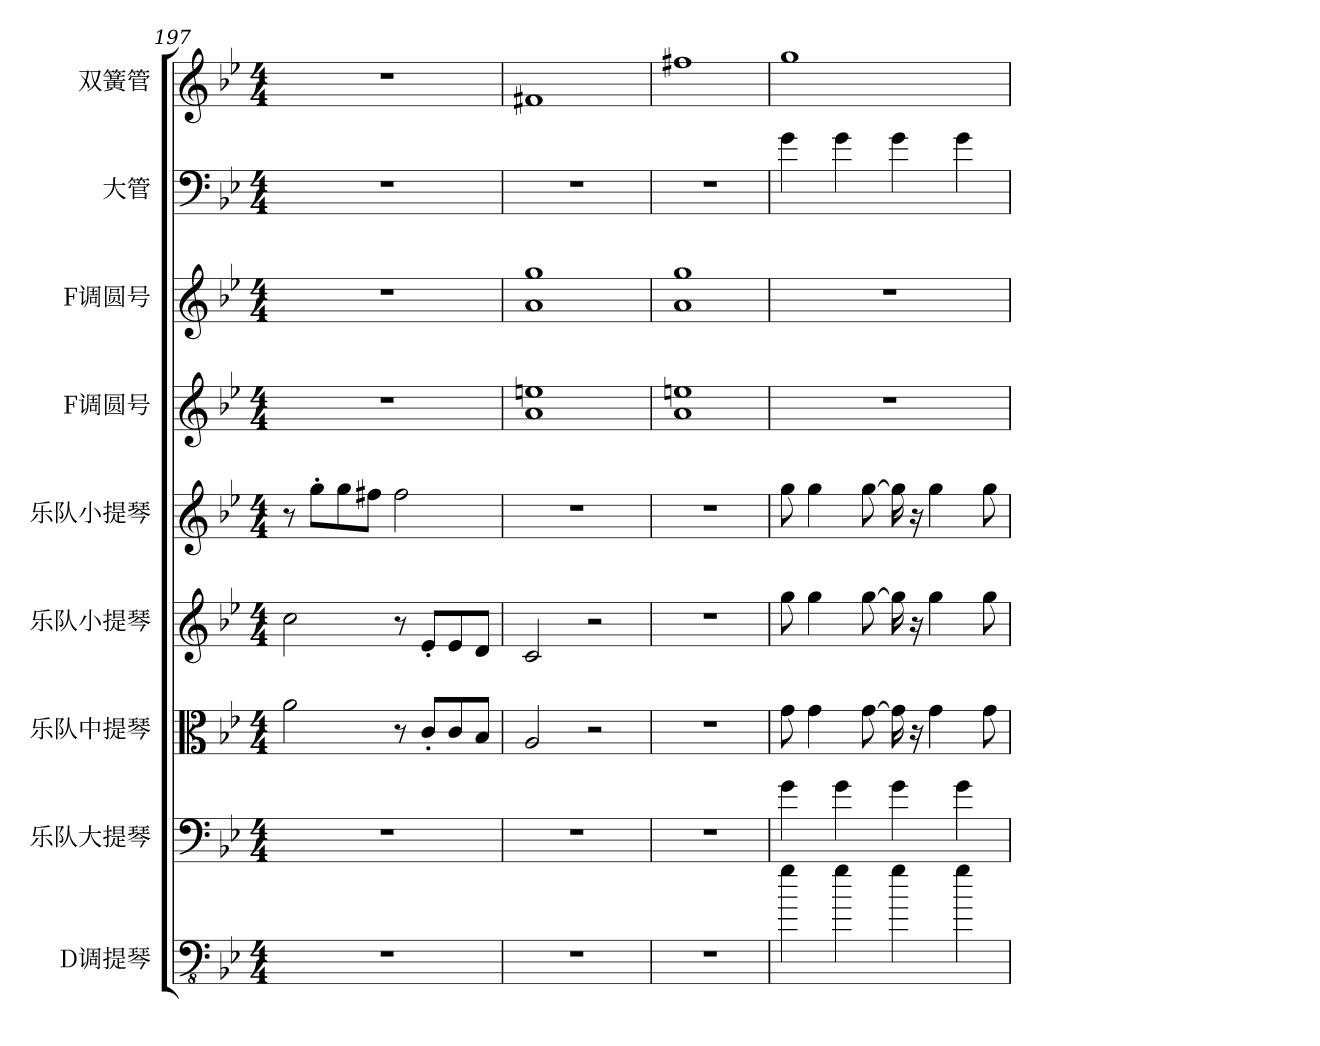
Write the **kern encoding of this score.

**kern	**kern	**kern	**kern	**kern	**kern	**kern	**kern	**kern
*part9	*part8	*part7	*part6	*part5	*part4	*part3	*part2	*part1
*staff9	*staff8	*staff7	*staff6	*staff5	*staff4	*staff3	*staff2	*staff1
*I"D调提琴	*I"乐队大提琴	*I"乐队中提琴	*I"乐队小提琴	*I"乐队小提琴	*I"F调圆号	*I"F调圆号	*I"大管	*I"双簧管
*clefFv4	*clefF4	*clefC3	*clefG2	*clefG2	*clefG2	*clefG2	*clefF4	*clefG2
*ITrd7c12	*	*	*	*	*ITrd4c7	*ITrd4c7	*	*
*k[b-e-]	*k[b-e-]	*k[b-e-]	*k[b-e-]	*k[b-e-]	*k[b-e-a-]	*k[b-e-a-]	*k[b-e-]	*k[b-e-]
*M4/4	*M4/4	*M4/4	*M4/4	*M4/4	*M4/4	*M4/4	*M4/4	*M4/4
*MM148	*MM148	*MM148	*MM148	*MM148	*MM148	*MM148	*MM148	*MM148
=197	=197	=197	=197	=197	=197	=197	=197	=197
1r	1r	2a\	2cc\	8r	1r	1r	1r	1r
.	.	.	.	8gg'\L	.	.	.	.
.	.	.	.	8gg\	.	.	.	.
.	.	.	.	8ff#X\J	.	.	.	.
.	.	8r	8r	2ff#\	.	.	.	.
.	.	8c'/L	8e-'/L	.	.	.	.	.
.	.	8c/	8e-/	.	.	.	.	.
.	.	8B-/J	8d/J	.	.	.	.	.
=198	=198	=198	=198	=198	=198	=198	=198	=198
*	*	*	*	*	*	*	*	*MM143
1r	1r	2A/	2c/	1r	1d 1an	1d 1cc	1r	1f#X
.	.	2r	2r	.	.	.	.	.
=199	=199	=199	=199	=199	=199	=199	=199	=199
*	*	*	*	*	*	*	*	*MM140
1r	1r	1r	1r	1r	1d 1an	1d 1cc	1r	1ff#X
=200	=200	=200	=200	=200	=200	=200	=200	=200
*	*	*	*	*	*	*	*	*MM152
4G\	4g\	8g\	8gg\	8gg\	1r	1r	4g\	1gg
.	.	4g\	4gg\	4gg\	.	.	.	.
4G\	4g\	.	.	.	.	.	4g\	.
.	.	[8g\	[8gg\	[8gg\	.	.	.	.
4G\	4g\	16g\]	16gg\]	16gg\]	.	.	4g\	.
.	.	16r	16r	16r	.	.	.	.
.	.	4g\	4gg\	4gg\	.	.	.	.
4G\	4g\	.	.	.	.	.	4g\	.
.	.	8g\	8gg\	8gg\	.	.	.	.
=	=	=	=	=	=	=	=	=
*-	*-	*-	*-	*-	*-	*-	*-	*-
